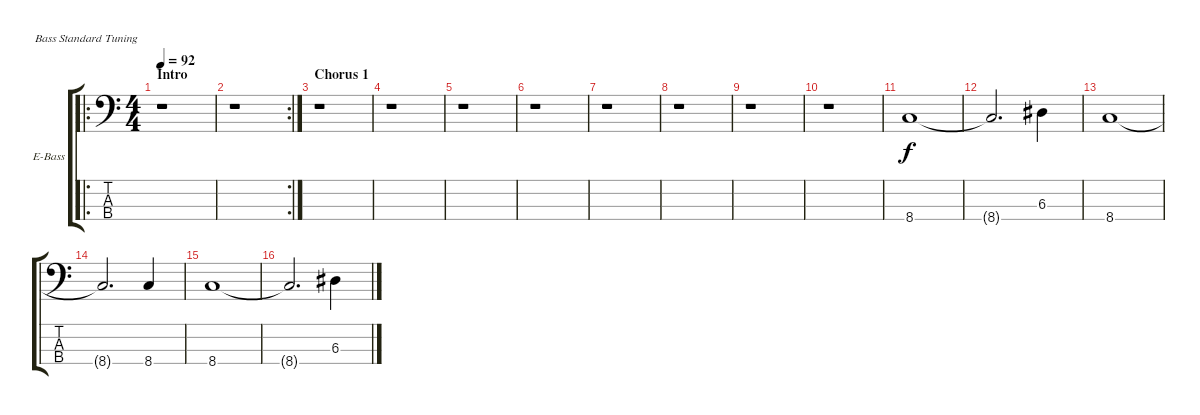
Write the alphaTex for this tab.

\bracketExtendMode groupsimilarinstruments
\firstSystemTrackNameOrientation horizontal
\otherSystemsTrackNameOrientation horizontal
\track ("Bass" "E-Bass") {instrument electricbasspick}
\staff {score tabs}
\tuning (G2 D2 A1 E1)
\ro
\ts (4 4)
\section ("" "Intro")
\tempo 92
\clef f4
\ks c
r.1{dy f instrument electricbasspick} |
\rc 2
r.1 |
\section ("" "Chorus 1")
r.1 |
r.1 |
r.1 |
r.1 |
r.1 |
r.1 |
r.1 |
r.1 |
8.4.1 |
8.4{t}.2{d} 6.3.4 |
8.4.1 |
8.4{t}.2{d} 8.4.4 |
8.4.1 |
8.4{t}.2{d} 6.3.4
